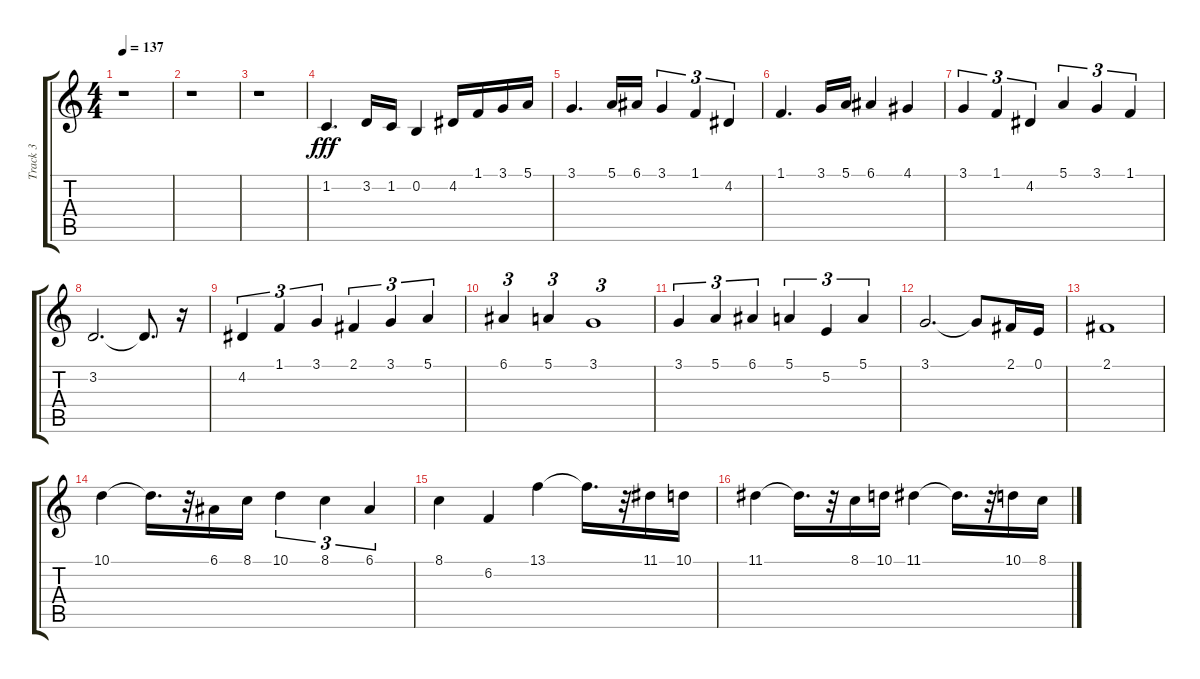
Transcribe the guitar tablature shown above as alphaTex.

\track ("Track 3" "Track 3") {instrument stringensemble1}
\staff {score tabs}
\tuning (E4 B3 G3 D3 A2 E2) {hide}
\ts (4 4)
\tempo 137
\clef g2
\ks c
r.1{dy f} |
r.1 |
r.1 |
1.2.4{d dy fff} 3.2.16 1.2.16 0.2.4 4.2.16 1.1.16 3.1.16 5.1.16 |
3.1.4{d} 5.1.16 6.1.16 3.1.4{tu (3 2)} 1.1.4{tu (3 2)} 4.2.4{tu (3 2)} |
1.1.4{d} 3.1.16 5.1.16 6.1.4 4.1.4 |
3.1.4{tu (3 2)} 1.1.4{tu (3 2)} 4.2.4{tu (3 2)} 5.1.4{tu (3 2)} 3.1.4{tu (3 2)} 1.1.4{tu (3 2)} |
3.2.2{d} 3.2{t}.8{d} r.16 |
4.2.4{tu (3 2)} 1.1.4{tu (3 2)} 3.1.4{tu (3 2)} 2.1.4{tu (3 2)} 3.1.4{tu (3 2)} 5.1.4{tu (3 2)} |
6.1.4{tu (3 2)} 5.1.4{tu (3 2)} 3.1.1{tu (3 2)} |
3.1.4{tu (3 2)} 5.1.4{tu (3 2)} 6.1.4{tu (3 2)} 5.1.4{tu (3 2)} 5.2.4{tu (3 2)} 5.1.4{tu (3 2)} |
3.1.2{d} 3.1{t}.8 2.1.16 0.1.16 |
2.1.1 |
10.1.4 10.1{t}.16{d} r.32 6.1.16 8.1.16 10.1.4{tu (3 2)} 8.1.4{tu (3 2)} 6.1.4{tu (3 2)} |
8.1.4 6.2.4 13.1.4 13.1{t}.16{d} r.32 11.1.16 10.1.16 |
11.1.4 11.1{t}.16{d} r.32 8.1.16 10.1.16 11.1.4 11.1{t}.16{d} r.32 10.1.16 8.1.16
